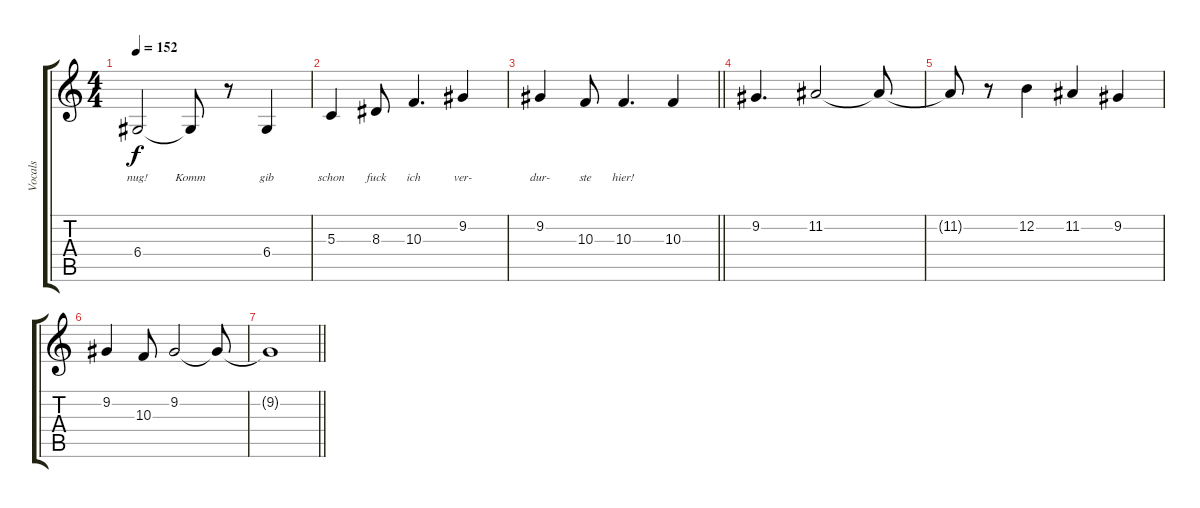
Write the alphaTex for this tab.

\track ("Vocals" "Vocals") {instrument oboe}
\staff {score tabs}
\tuning (E4 B3 G3 D3 A2 D2) {hide}
\ts (4 4)
\tempo 152
\clef g2
\ks c
6.4{t}.2{lyrics (0 "") lyrics (1 "nug!") lyrics (2 "") lyrics (3 "") lyrics (4 "") dy f} 6.4{t}.8{lyrics (0 "") lyrics (1 "Komm") lyrics (2 "") lyrics (3 "") lyrics (4 "")} r.8 6.4.4{lyrics (0 "") lyrics (1 "gib") lyrics (2 "") lyrics (3 "") lyrics (4 "")} |
5.3.4{lyrics (0 "") lyrics (1 "schon") lyrics (2 "") lyrics (3 "") lyrics (4 "")} 8.3.8{lyrics (0 "") lyrics (1 "fuck") lyrics (2 "") lyrics (3 "") lyrics (4 "")} 10.3.4{d lyrics (0 "") lyrics (1 "ich") lyrics (2 "") lyrics (3 "") lyrics (4 "")} 9.2.4{lyrics (0 "") lyrics (1 "ver-") lyrics (2 "") lyrics (3 "") lyrics (4 "")} |
\barLineRight lightlight
9.2.4{lyrics (0 "") lyrics (1 "dur-") lyrics (2 "") lyrics (3 "") lyrics (4 "")} 10.3.8{lyrics (0 "") lyrics (1 "ste") lyrics (2 "") lyrics (3 "") lyrics (4 "")} 10.3.4{d lyrics (0 "") lyrics (1 "hier!") lyrics (2 "") lyrics (3 "") lyrics (4 "")} 10.3.4 |
9.2.4{d} 11.2.2 11.2{t}.8 |
11.2{t}.8 r.8 12.2.4 11.2.4 9.2.4 |
9.2.4 10.3.8 9.2.2 9.2{t}.8 |
\barLineRight lightlight
9.2{t}.1
